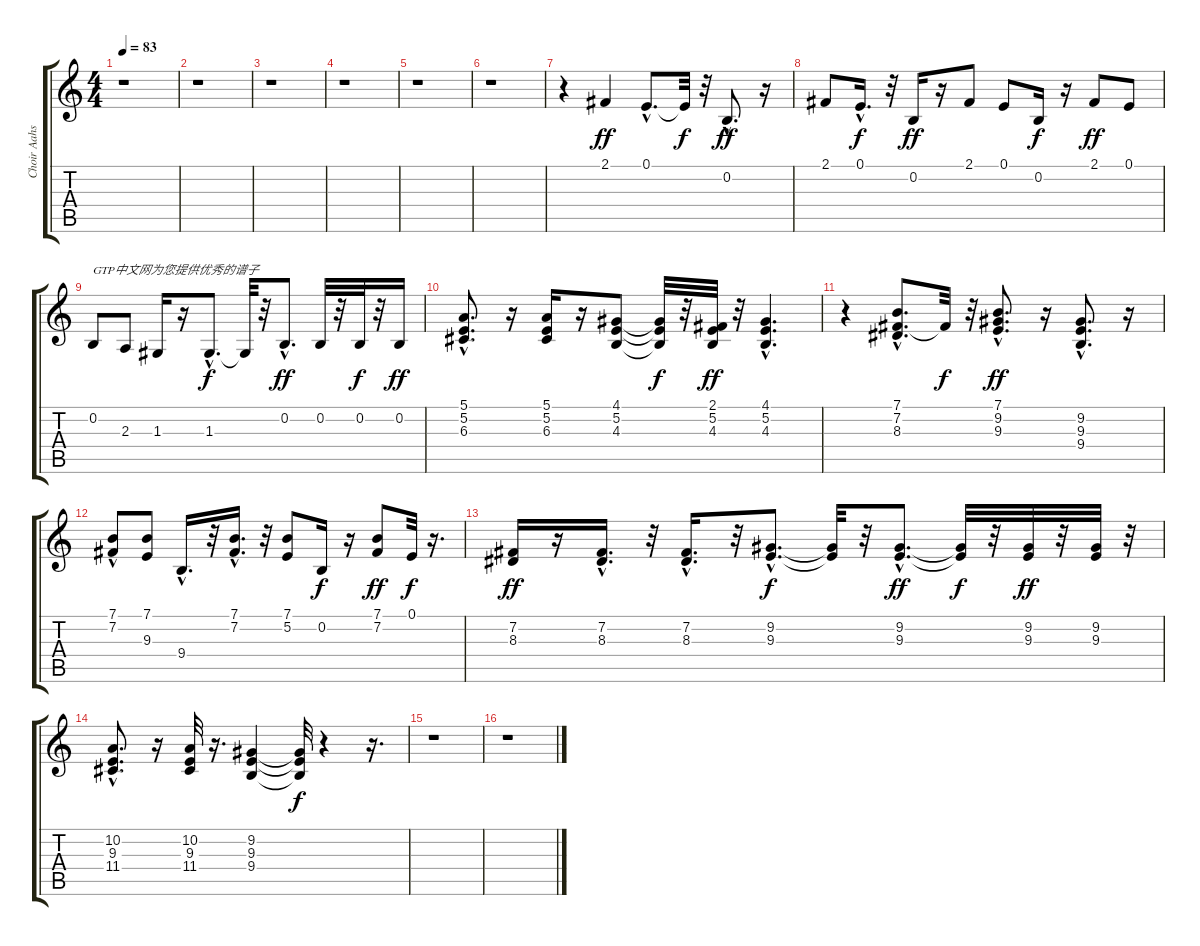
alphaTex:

\track ("Choir Aahs" "Choir Aahs") {instrument choiraahs}
\staff {score tabs}
\tuning (E4 B3 G3 D3 A2 E2) {hide}
\ts (4 4)
\tempo 83
\clef g2
\ks c
r.1{dy ff} |
r.1 |
r.1 |
r.1 |
r.1 |
r.1 |
r.4 2.1.4 0.1{hac}.8{d} 0.1{t}.32{dy f} r.32 0.2{hac}.8{d dy ff} r.16 |
2.1.8 0.1{hac}.16{d dy f} r.32 0.2.16{dy ff} r.16 2.1.8 0.1.8 0.2.16{dy f} r.16 2.1.8{dy ff} 0.1.8 |
0.2.8{txt "GTP中文网为您提供优秀的谱子"} 2.3.8 1.3.16 r.16 1.3{hac}.8{d dy f} 1.3{t}.32 r.32 0.2{hac}.8{d dy ff} 0.2.32 r.32 0.2.32{dy f} r.32 0.2.16{dy ff} |
(5.1 5.2 6.3{hac}).8{d} r.16 (5.1 5.2 6.3).16 r.16 (4.1 5.2 4.3).8 (4.1{t} 5.2{t} 4.3{t}).32{dy f} r.32 (2.1 5.2 4.3).32{dy ff} r.32 (4.1{hac} 5.2{hac} 4.3{hac}).4{d} |
r.4 (7.1{hac} 7.2{hac} 8.3{hac}).8{d} 7.2{t}.32{dy f} r.32 (7.1{hac} 9.2{hac} 9.3{hac}).8{d dy ff} r.16 (9.2{hac} 9.3{hac} 9.4{hac}).8{d} r.16 |
(7.1{hac} 7.2).8 (7.1 9.3).8 9.4{hac}.16{d} r.32 (7.1 7.2{hac}).16{d} r.32 (7.1 5.2).8 0.2.16{dy f} r.16 (7.1 7.2).8{dy ff} 0.1.32{dy f} r.16{d} |
(7.2 8.3).16{dy ff} r.16 (7.2{hac} 8.3{hac}).16{d} r.32 (7.2{hac} 8.3).16{d} r.32 (9.2{hac} 9.3{hac}).8{d dy f} (9.2{t} 9.3{t}).32 r.32 (9.2{hac} 9.3{hac}).8{d dy ff} (9.2{t} 9.3{t}).32{dy f} r.32 (9.2 9.3).32{dy ff} r.32 (9.2 9.3).32 r.32 |
(10.2{hac} 9.3{hac} 11.4{hac}).8{d} r.16 (10.2 9.3 11.4).32 r.16{d} (9.2 9.3 9.4).4 (9.2{t} 9.3{t} 9.4{t}).32{dy f} r.4 r.16{d} |
r.1 |
r.1
